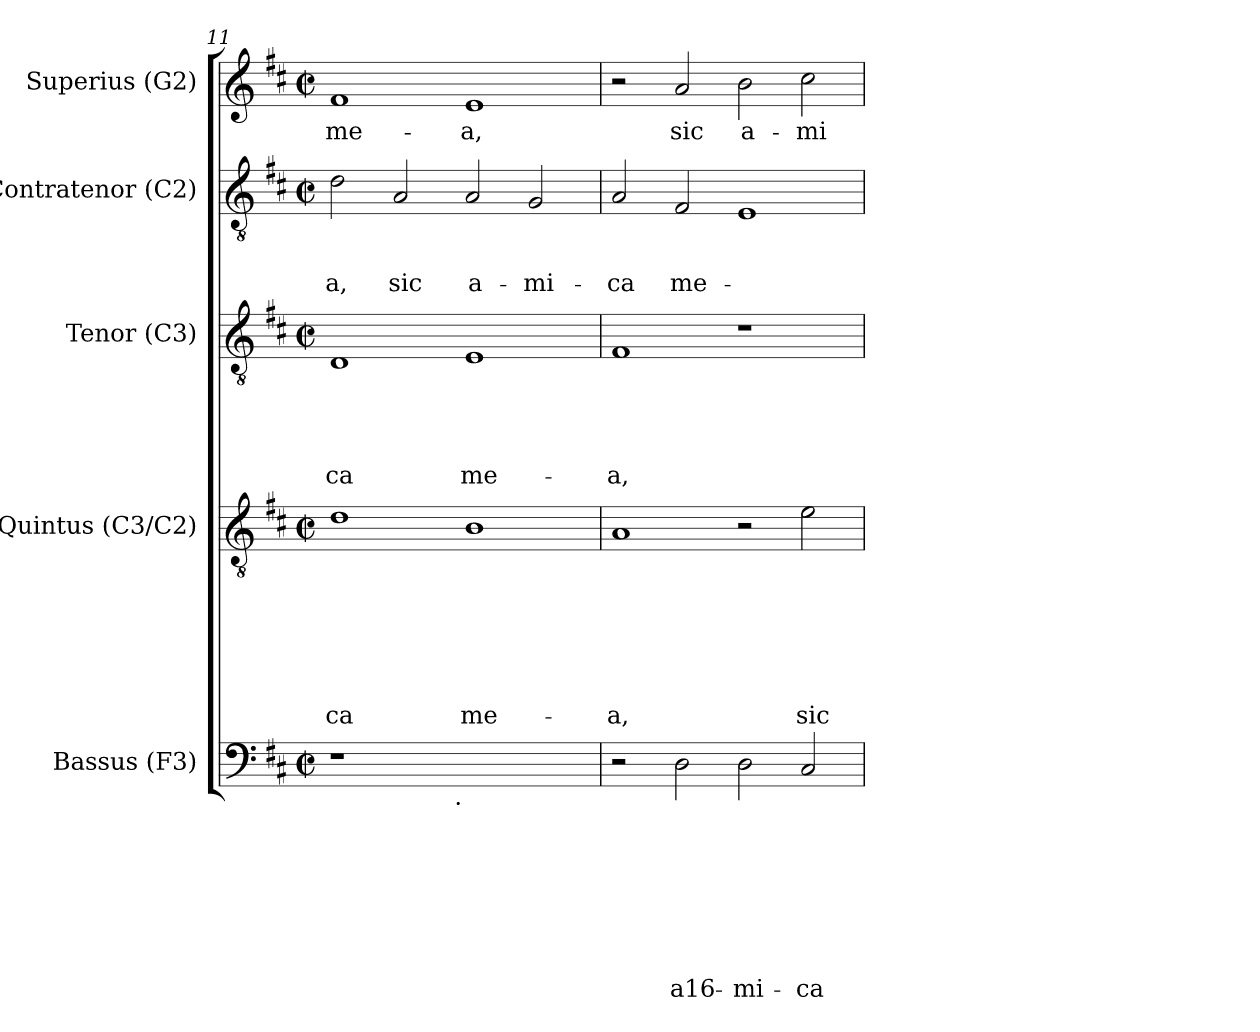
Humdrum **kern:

**kern	**text	**text	**text	**text	**text	**text	**text	**text	**kern	**text	**text	**text	**text	**text	**text	**text	**kern	**text	**text	**text	**text	**text	**kern	**text	**text	**text	**kern	**text
*part5	*part5	*part5	*part5	*part5	*part5	*part5	*part5	*part5	*part4	*part4	*part4	*part4	*part4	*part4	*part4	*part4	*part3	*part3	*part3	*part3	*part3	*part3	*part2	*part2	*part2	*part2	*part1	*part1
*staff5	*staff5	*staff5	*staff5	*staff5	*staff5	*staff5	*staff5	*staff5	*staff4	*staff4	*staff4	*staff4	*staff4	*staff4	*staff4	*staff4	*staff3	*staff3	*staff3	*staff3	*staff3	*staff3	*staff2	*staff2	*staff2	*staff2	*staff1	*staff1
*I"Bassus (F3)	*	*	*	*	*	*	*	*	*I"Quintus (C3/C2)	*	*	*	*	*	*	*	*I"Tenor (C3)	*	*	*	*	*	*I"Contratenor (C2)	*	*	*	*I"Superius (G2)	*
*I'B.	*	*	*	*	*	*	*	*	*I'Q.	*	*	*	*	*	*	*	*I'T.	*	*	*	*	*	*I'Ct.	*	*	*	*I'S.	*
*clefF4	*	*	*	*	*	*	*	*	*clefGv2	*	*	*	*	*	*	*	*clefGv2	*	*	*	*	*	*clefGv2	*	*	*	*clefG2	*
*k[f#c#]	*	*	*	*	*	*	*	*	*k[f#c#]	*	*	*	*	*	*	*	*k[f#c#]	*	*	*	*	*	*k[f#c#]	*	*	*	*k[f#c#]	*
*D:	*	*	*	*	*	*	*	*	*D:	*	*	*	*	*	*	*	*D:	*	*	*	*	*	*D:	*	*	*	*D:	*
*M2/2	*	*	*	*	*	*	*	*	*M2/2	*	*	*	*	*	*	*	*M2/2	*	*	*	*	*	*M2/2	*	*	*	*M2/2	*
*met(c|)	*	*	*	*	*	*	*	*	*met(c|)	*	*	*	*	*	*	*	*met(c|)	*	*	*	*	*	*met(c|)	*	*	*	*met(c|)	*
=11	=11	=11	=11	=11	=11	=11	=11	=11	=11	=11	=11	=11	=11	=11	=11	=11	=11	=11	=11	=11	=11	=11	=11	=11	=11	=11	=11	=11
!	!	!	!	!	!	!	!	!	!	!	!	!	!	!	!	!LO:LY:b	!	!	!	!	!	!LO:LY:b	!	!	!	!LO:LY:b	!	!LO:LY:b
*^	*	*	*	*	*	*	*	*	*	*	*	*	*	*	*	*	*	*	*	*	*	*	*	*	*	*	*	*
1r	2ryy	.	.	.	.	.	.	.	.	1d	.	.	.	.	.	.	-ca	1D	.	.	.	.	-ca	2d\	.	.	-a,	1f#	me-
!	!	!	!	!	!	!	!	!	!	!	!	!	!	!	!	!	!	!	!	!	!	!	!	!	!	!	!LO:LY:b	!	!
.	4...ryy	.	.	.	.	.	.	.	.	.	.	.	.	.	.	.	.	.	.	.	.	.	.	2A/	.	.	sic	.	.
!	!LO:TX:b:t=.	!	!	!	!	!	!	!	!	!	!	!	!	!	!	!	!	!	!	!	!	!	!	!	!	!	!	!	!
.	1ryy	.	.	.	.	.	.	.	.	.	.	.	.	.	.	.	.	.	.	.	.	.	.	.	.	.	.	.	.
!	!	!	!	!	!	!	!	!	!	!	!	!	!	!	!	!	!LO:LY:b	!	!	!	!	!	!LO:LY:b	!	!	!	!LO:LY:b	!	!LO:LY:b
1ryy	.	.	.	.	.	.	.	.	.	1B	.	.	.	.	.	.	me-	1E	.	.	.	.	me-	2A/	.	.	a-	1e	-a,
!	!	!	!	!	!	!	!	!	!	!	!	!	!	!	!	!	!	!	!	!	!	!	!	!	!	!	!LO:LY:b	!	!
.	.	.	.	.	.	.	.	.	.	.	.	.	.	.	.	.	.	.	.	.	.	.	.	2G/	.	.	-mi-	.	.
.	32ryy	.	.	.	.	.	.	.	.	.	.	.	.	.	.	.	.	.	.	.	.	.	.	.	.	.	.	.	.
!!LO:LB:g=z
=12	=12	=12	=12	=12	=12	=12	=12	=12	=12	=12	=12	=12	=12	=12	=12	=12	=12	=12	=12	=12	=12	=12	=12	=12	=12	=12	=12	=12	=12
!	!	!	!	!	!	!	!	!	!	!	!	!	!	!	!	!	!LO:LY:b	!	!	!	!	!	!LO:LY:b	!	!	!	!LO:LY:b	!	!
*v	*v	*	*	*	*	*	*	*	*	*	*	*	*	*	*	*	*	*	*	*	*	*	*	*	*	*	*	*	*
2r	.	.	.	.	.	.	.	.	1A	.	.	.	.	.	.	-a,	1F#	.	.	.	.	-a,	2A/	.	.	-ca	2r	.
!	!	!	!	!	!	!	!	!LO:LY:b	!	!	!	!	!	!	!	!	!	!	!	!	!	!	!	!	!	!LO:LY:b	!	!LO:LY:b
2D\	.	.	.	.	.	.	.	a16-	.	.	.	.	.	.	.	.	.	.	.	.	.	.	2F#/	.	.	me-	2a/	sic
!	!	!	!	!	!	!	!	!LO:LY:b	!	!	!	!	!	!	!	!	!	!	!	!	!	!	!	!	!	!	!	!LO:LY:b
2D\	.	.	.	.	.	.	.	-mi-	2r	.	.	.	.	.	.	.	1r	.	.	.	.	.	1E	.	.	.	2b\	a-
!	!	!	!	!	!	!	!	!LO:LY:b	!	!	!	!	!	!	!	!LO:LY:b	!	!	!	!	!	!	!	!	!	!	!	!LO:LY:b
2C#/	.	.	.	.	.	.	.	-ca	2e\	.	.	.	.	.	.	sic	.	.	.	.	.	.	.	.	.	.	2cc#\	-mi-
=	=	=	=	=	=	=	=	=	=	=	=	=	=	=	=	=	=	=	=	=	=	=	=	=	=	=	=	=
*-	*-	*-	*-	*-	*-	*-	*-	*-	*-	*-	*-	*-	*-	*-	*-	*-	*-	*-	*-	*-	*-	*-	*-	*-	*-	*-	*-	*-
